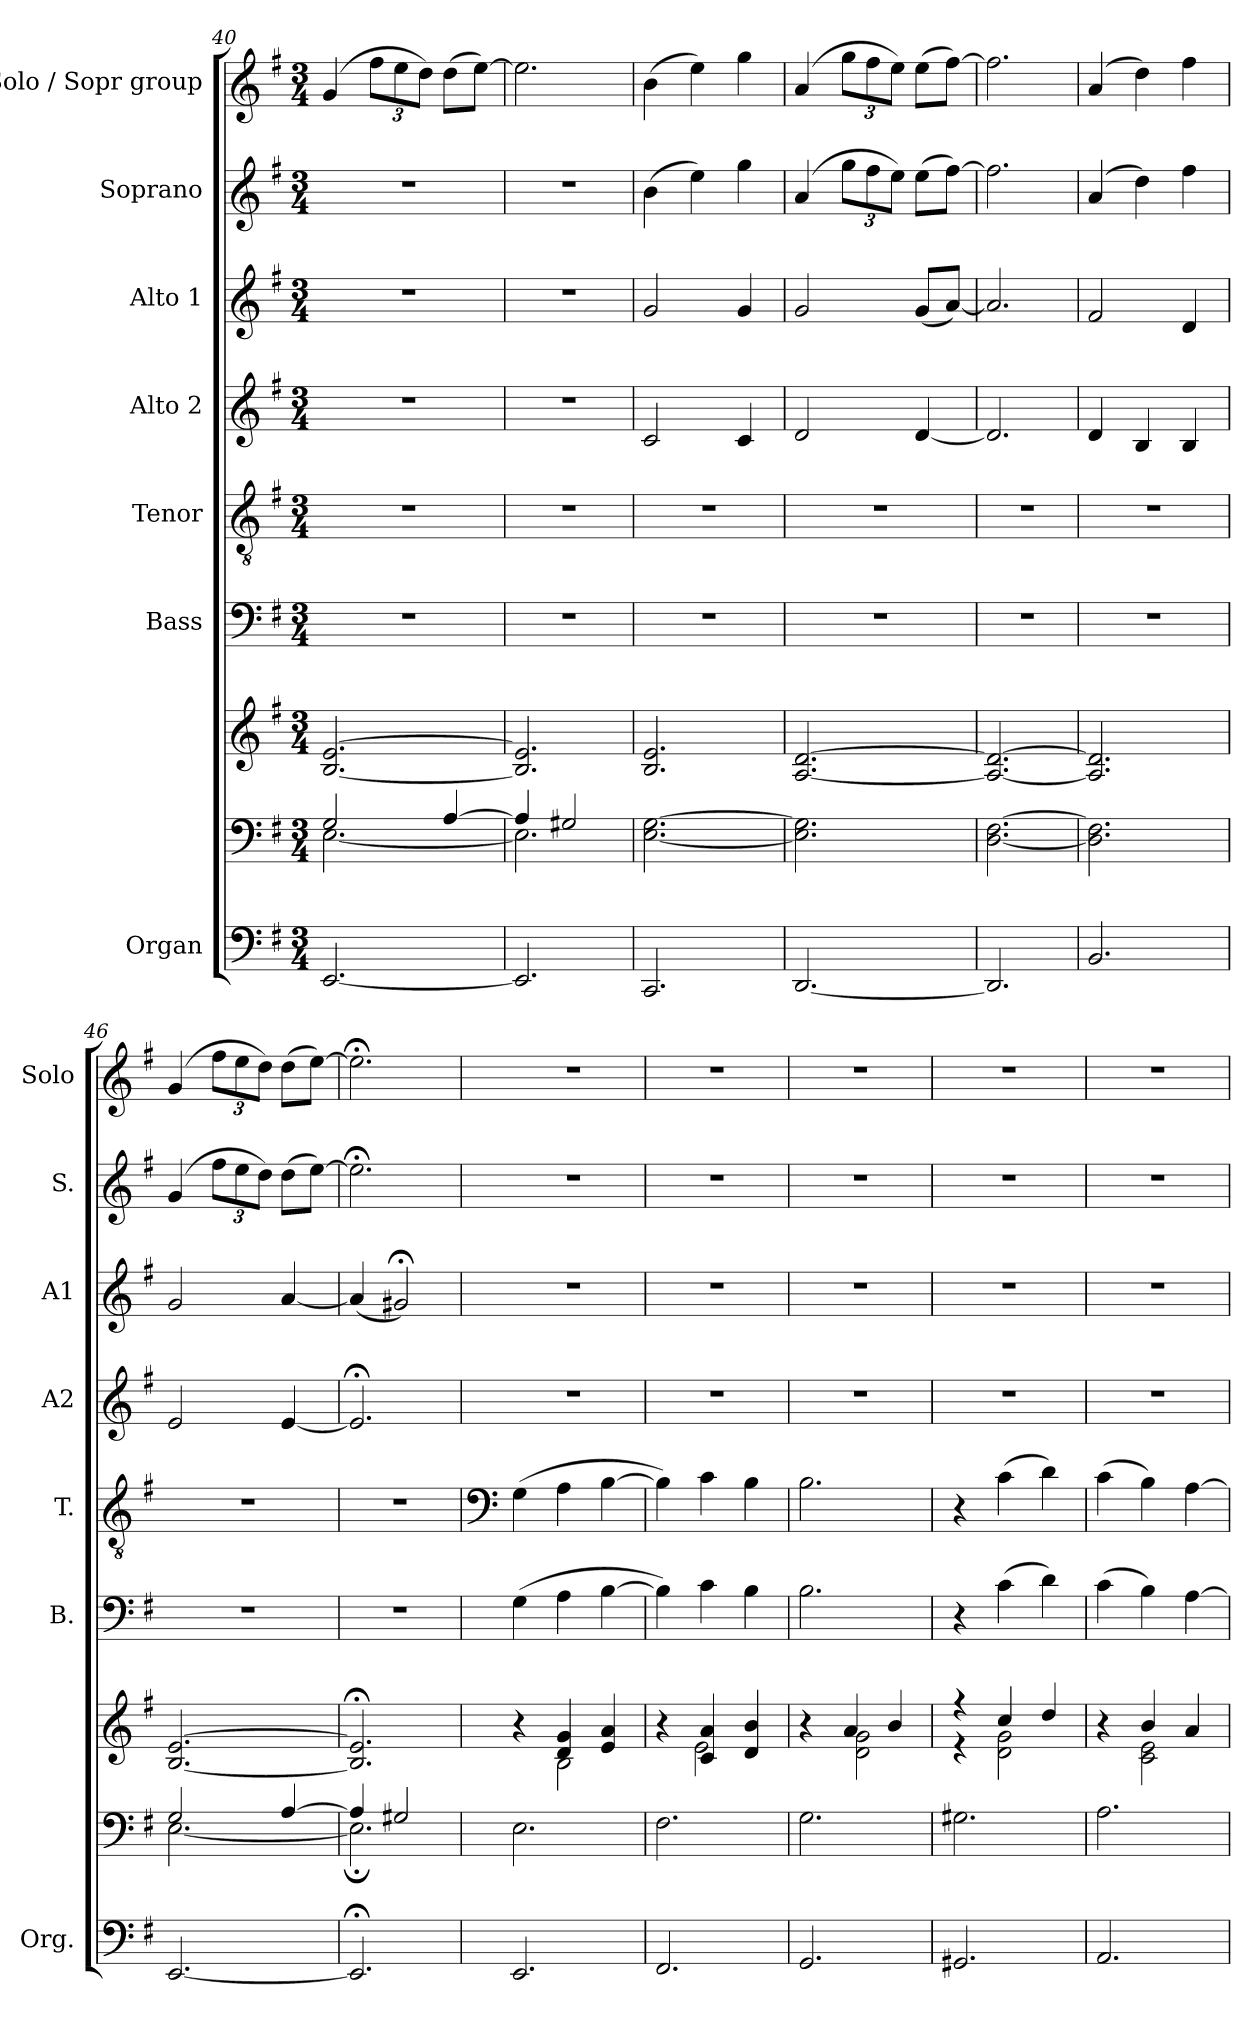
**kern	**kern	**kern	**kern	**kern	**kern	**kern	**kern	**kern
*part7	*part7	*part7	*part6	*part5	*part4	*part3	*part2	*part1
*staff9	*staff8	*staff7	*staff6	*staff5	*staff4	*staff3	*staff2	*staff1
*I"Organ	*	*	*I"Bass	*I"Tenor	*I"Alto 2	*I"Alto 1	*I"Soprano	*I"Solo / Sopr group
*I'Org.	*	*	*I'B.	*I'T.	*I'A2	*I'A1	*I'S.	*I'Solo
*clefF4	*clefF4	*clefG2	*clefF4	*clefGv2	*clefG2	*clefG2	*clefG2	*clefG2
*k[f#]	*k[f#]	*k[f#]	*k[f#]	*k[f#]	*k[f#]	*k[f#]	*k[f#]	*k[f#]
*M3/4	*M3/4	*M3/4	*M3/4	*M3/4	*M3/4	*M3/4	*M3/4	*M3/4
=40	=40	=40	=40	=40	=40	=40	=40	=40
*	*^	*	*	*	*	*	*	*
[2.EE/	2G/	[2.E\	[2.B/ [2.e/	2.r	2.r	2.r	2.r	2.r	(>4g/
*	*	*	*	*	*	*	*	*	*Xbrackettup
.	.	.	.	.	.	.	.	.	12ff#\L
.	.	.	.	.	.	.	.	.	12ee\
.	.	.	.	.	.	.	.	.	12dd\J)
.	[4A/	.	.	.	.	.	.	.	(>8dd\L
.	.	.	.	.	.	.	.	.	[8ee\J)
=41	=41	=41	=41	=41	=41	=41	=41	=41	=41
2.EE/]	4A/]	2.E\]	2.B/] 2.e/]	2.r	2.r	2.r	2.r	2.r	2.ee\]
.	2G#X/	.	.	.	.	.	.	.	.
*	*v	*v	*	*	*	*	*	*	*
=42	=42	=42	=42	=42	=42	=42	=42	=42
2.CC/	[2.E\ [2.G\	2.B/ 2.e/	2.r	2.r	2c/	2g/	(>4b\	(>4b\
.	.	.	.	.	.	.	4ee\)	4ee\)
.	.	.	.	.	4c/	4g/	4gg\	4gg\
=43	=43	=43	=43	=43	=43	=43	=43	=43
[2.DD/	2.E\] 2.G\]	[2.A/ [2.d/	2.r	2.r	2d/	2g/	(>4a/	(>4a/
*	*	*	*	*	*	*	*Xbrackettup	*
.	.	.	.	.	.	.	12gg\L	12gg\L
.	.	.	.	.	.	.	12ff#\	12ff#\
.	.	.	.	.	.	.	12ee\J)	12ee\J)
.	.	.	.	.	[4d/	(<8g/L	(>8ee\L	(>8ee\L
.	.	.	.	.	.	[8a/J)	[8ff#\J)	[8ff#\J)
=44	=44	=44	=44	=44	=44	=44	=44	=44
2.DD/]	[2.D\ [2.F#\	2.A/_ 2.d/_	2.r	2.r	2.d/]	2.a/]	2.ff#\]	2.ff#\]
=45	=45	=45	=45	=45	=45	=45	=45	=45
2.BB/	2.D\] 2.F#\]	2.A/] 2.d/]	2.r	2.r	4d/	2f#/	(>4a/	(>4a/
.	.	.	.	.	4B/	.	4dd\)	4dd\)
.	.	.	.	.	4B/	4d/	4ff#\	4ff#\
=46	=46	=46	=46	=46	=46	=46	=46	=46
*	*^	*	*	*	*	*	*	*
[2.EE/	2G/	[2.E\	[2.B/ [2.e/	2.r	2.r	2e/	2g/	(>4g/	(>4g/
.	.	.	.	.	.	.	.	12ff#\L	12ff#\L
.	.	.	.	.	.	.	.	12ee\	12ee\
.	.	.	.	.	.	.	.	12dd\J)	12dd\J)
.	[4A/	.	.	.	.	[4e/	[4a/	(>8dd\L	(>8dd\L
.	.	.	.	.	.	.	.	[8ee\J)	[8ee\J)
=47	=47	=47	=47	=47	=47	=47	=47	=47	=47
2.EE;</]	4A/]	2.E;\]	2.B/];< 2.e/];<	2.r	2.r	2.e;</]	(<4a/]	2.ee;<\]	2.ee;<\]
.	2G#X/	.	.	.	.	.	2g#X;</)	.	.
*	*v	*v	*	*	*	*	*	*	*
=48	=48	=48	=48	=48	=48	=48	=48	=48
!!LO:REH:place=s1:a:B:fs=14:t=C
*	*	*	*	*clefF4	*	*	*	*
*	*	*	*	*	*	*	*	*MM84
*	*	*^	*	*	*	*	*	*
2.EE/	2.E\	4r	4ryy	(>4G\	(>4G\	2.r	2.r	2.r	2.r
.	.	4d/ 4g/	2B\	4A\	4A\	.	.	.	.
.	.	4e/ 4a/	.	[4B\	[4B\	.	.	.	.
=49	=49	=49	=49	=49	=49	=49	=49	=49	=49
2.FF#/	2.F#\	4r	4ryy	4B\])	4B\])	2.r	2.r	2.r	2.r
.	.	4c/ 4a/	2e\	4c\	4c\	.	.	.	.
.	.	4d/ 4b/	.	4B\	4B\	.	.	.	.
=50	=50	=50	=50	=50	=50	=50	=50	=50	=50
2.GG/	2.G\	4r	4ryy	2.B\	2.B\	2.r	2.r	2.r	2.r
.	.	4a/	2d\ 2g\	.	.	.	.	.	.
.	.	4b/	.	.	.	.	.	.	.
=51	=51	=51	=51	=51	=51	=51	=51	=51	=51
2.GG#X/	2.G#X\	4r	4r	4r	4r	2.r	2.r	2.r	2.r
.	.	4cc/	2d\ 2g\	(>4c\	(>4c\	.	.	.	.
.	.	4dd/	.	4d\)	4d\)	.	.	.	.
=52	=52	=52	=52	=52	=52	=52	=52	=52	=52
2.AA/	2.A\	4r	4ryy	(>4c\	(>4c\	2.r	2.r	2.r	2.r
.	.	4b/	2c\ 2e\	4B\)	4B\)	.	.	.	.
.	.	4a/	.	[4A\	[4A\	.	.	.	.
*	*	*v	*v	*	*	*	*	*	*
=	=	=	=	=	=	=	=	=
*-	*-	*-	*-	*-	*-	*-	*-	*-
